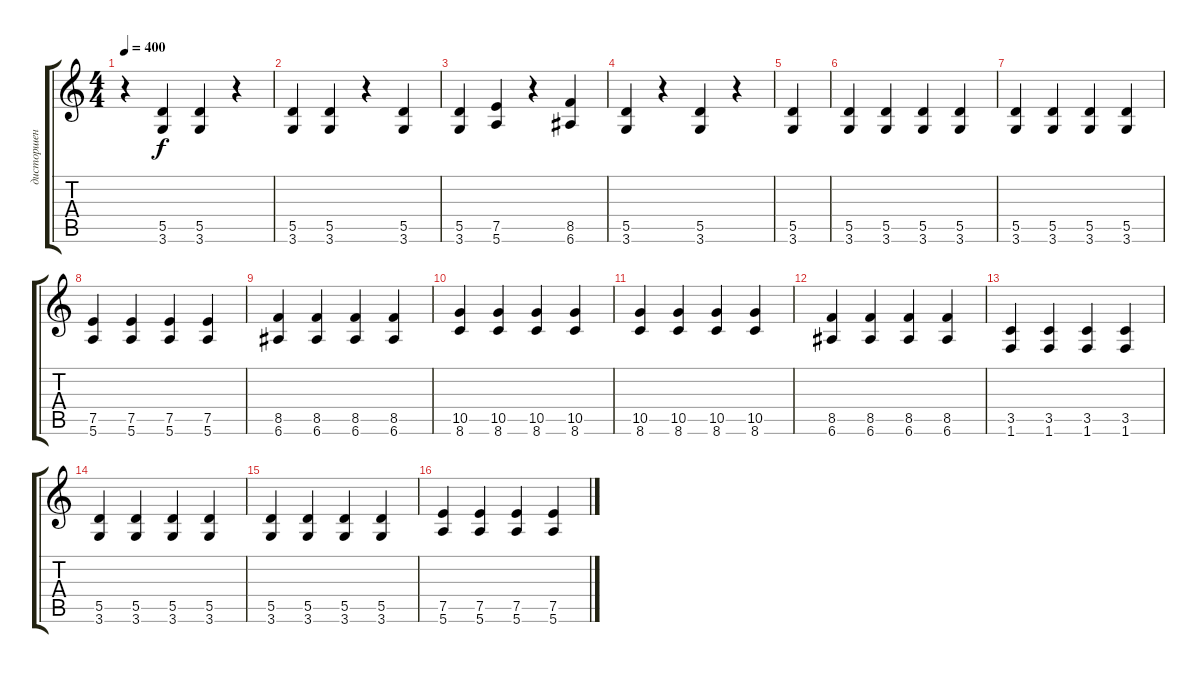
\track ("дисторшен" "дисторшен") {instrument distortionguitar}
\staff {score tabs}
\tuning (E4 B3 G3 D3 A2 E2) {hide}
\ts (4 4)
\tempo 400
\clef g2
\ks c
r.4{dy f} (5.5 3.6).4 (5.5 3.6).4 r.4 |
(5.5 3.6).4 (5.5 3.6).4 r.4 (5.5 3.6).4 |
(5.5 3.6).4 (7.5 5.6).4 r.4 (8.5 6.6).4 |
(5.5 3.6).4 r.4 (5.5 3.6).4 r.4 |
(5.5 3.6).4 |
(5.5 3.6).4 (5.5 3.6).4 (5.5 3.6).4 (5.5 3.6).4 |
(5.5 3.6).4 (5.5 3.6).4 (5.5 3.6).4 (5.5 3.6).4 |
(7.5 5.6).4 (7.5 5.6).4 (7.5 5.6).4 (7.5 5.6).4 |
(8.5 6.6).4 (8.5 6.6).4 (8.5 6.6).4 (8.5 6.6).4 |
(10.5 8.6).4 (10.5 8.6).4 (10.5 8.6).4 (10.5 8.6).4 |
(10.5 8.6).4 (10.5 8.6).4 (10.5 8.6).4 (10.5 8.6).4 |
(8.5 6.6).4 (8.5 6.6).4 (8.5 6.6).4 (8.5 6.6).4 |
(3.5 1.6).4 (3.5 1.6).4 (3.5 1.6).4 (3.5 1.6).4 |
(5.5 3.6).4 (5.5 3.6).4 (5.5 3.6).4 (5.5 3.6).4 |
(5.5 3.6).4 (5.5 3.6).4 (5.5 3.6).4 (5.5 3.6).4 |
(7.5 5.6).4 (7.5 5.6).4 (7.5 5.6).4 (7.5 5.6).4
